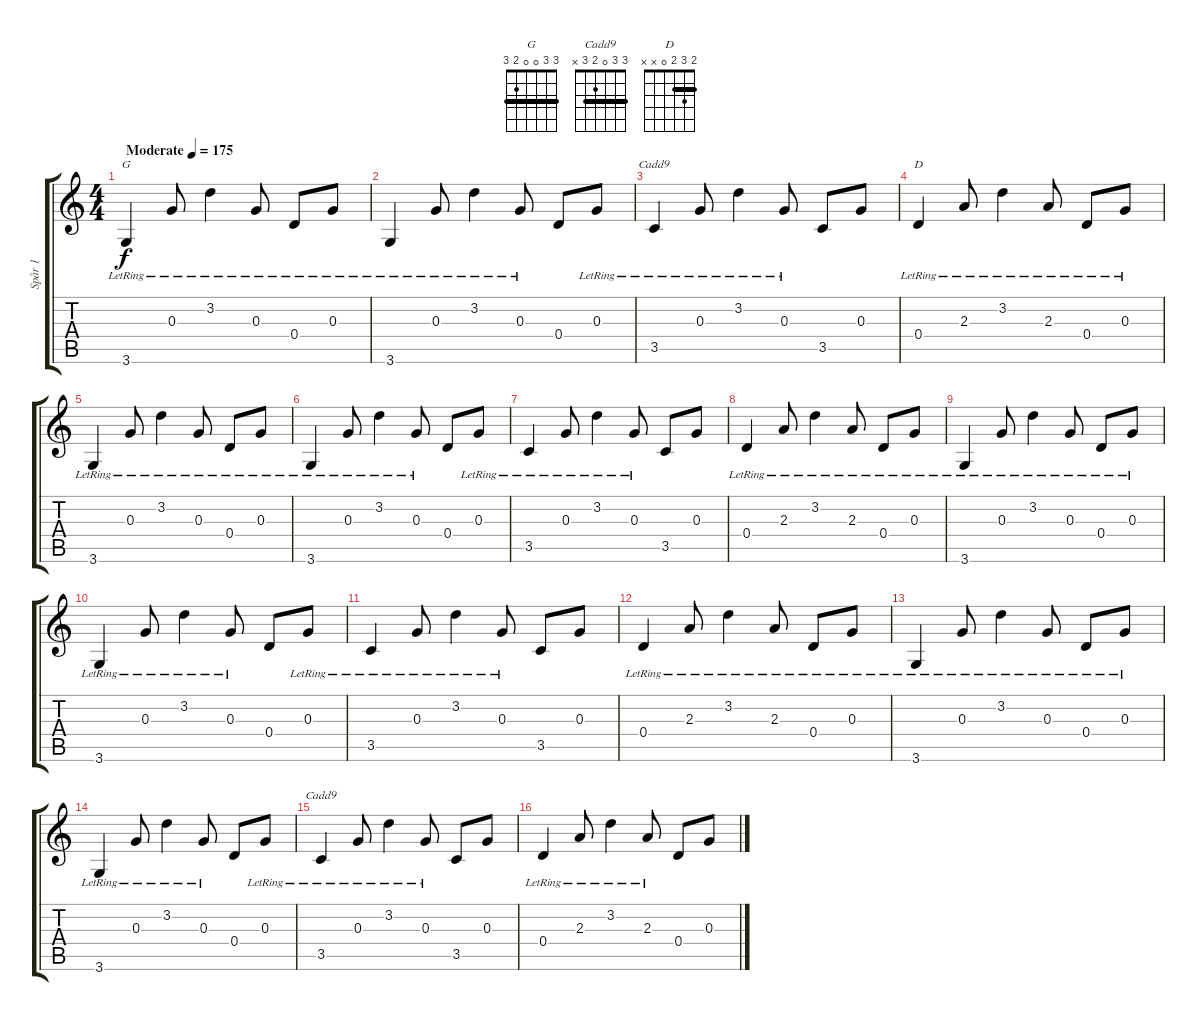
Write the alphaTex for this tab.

\track ("Spår 1" "Spår 1") {instrument acousticguitarsteel}
\staff {score tabs}
\tuning (E4 B3 G3 D3 A2 E2) {hide}
\chord ("G" 3 3 0 0 2 3) {barre 3}
\chord ("Cadd9" 3 3 x 2 3 x) {barre 3}
\chord ("D" 2 3 2 0 x x) {barre 2}
\chord ("Cadd9" 3 3 0 2 3 x) {barre 3}
\ts (4 4)
\tempo (175 "Moderate")
\clef g2
\ks c
3.6{lr}.4{ch "G" dy f instrument acousticguitarsteel} 0.3{lr}.8 3.2{lr}.4 0.3{lr}.8 0.4{lr}.8 0.3{lr}.8 |
3.6{lr}.4 0.3{lr}.8 3.2{lr}.4 0.3{lr}.8 0.4.8 0.3{lr}.8 |
3.5{lr}.4{ch "Cadd9"} 0.3{lr}.8 3.2{lr}.4 0.3{lr}.8 3.5.8 0.3.8 |
0.4{lr}.4{ch "D"} 2.3{lr}.8 3.2{lr}.4 2.3{lr}.8 0.4{lr}.8 0.3{lr}.8 |
3.6{lr}.4 0.3{lr}.8 3.2{lr}.4 0.3{lr}.8 0.4{lr}.8 0.3{lr}.8 |
3.6{lr}.4 0.3{lr}.8 3.2{lr}.4 0.3{lr}.8 0.4.8 0.3{lr}.8 |
3.5{lr}.4 0.3{lr}.8 3.2{lr}.4 0.3{lr}.8 3.5.8 0.3.8 |
0.4{lr}.4 2.3{lr}.8 3.2{lr}.4 2.3{lr}.8 0.4{lr}.8 0.3{lr}.8 |
3.6{lr}.4 0.3{lr}.8 3.2{lr}.4 0.3{lr}.8 0.4{lr}.8 0.3{lr}.8 |
3.6{lr}.4 0.3{lr}.8 3.2{lr}.4 0.3{lr}.8 0.4.8 0.3{lr}.8 |
3.5{lr}.4 0.3{lr}.8 3.2{lr}.4 0.3{lr}.8 3.5.8 0.3.8 |
0.4{lr}.4 2.3{lr}.8 3.2{lr}.4 2.3{lr}.8 0.4{lr}.8 0.3{lr}.8 |
3.6{lr}.4 0.3{lr}.8 3.2{lr}.4 0.3{lr}.8 0.4{lr}.8 0.3{lr}.8 |
3.6{lr}.4 0.3{lr}.8 3.2{lr}.4 0.3{lr}.8 0.4.8 0.3{lr}.8 |
3.5{lr}.4{ch "Cadd9"} 0.3{lr}.8 3.2{lr}.4 0.3{lr}.8 3.5.8 0.3.8 |
0.4{lr}.4 2.3{lr}.8 3.2{lr}.4 2.3{lr}.8 0.4.8 0.3.8
